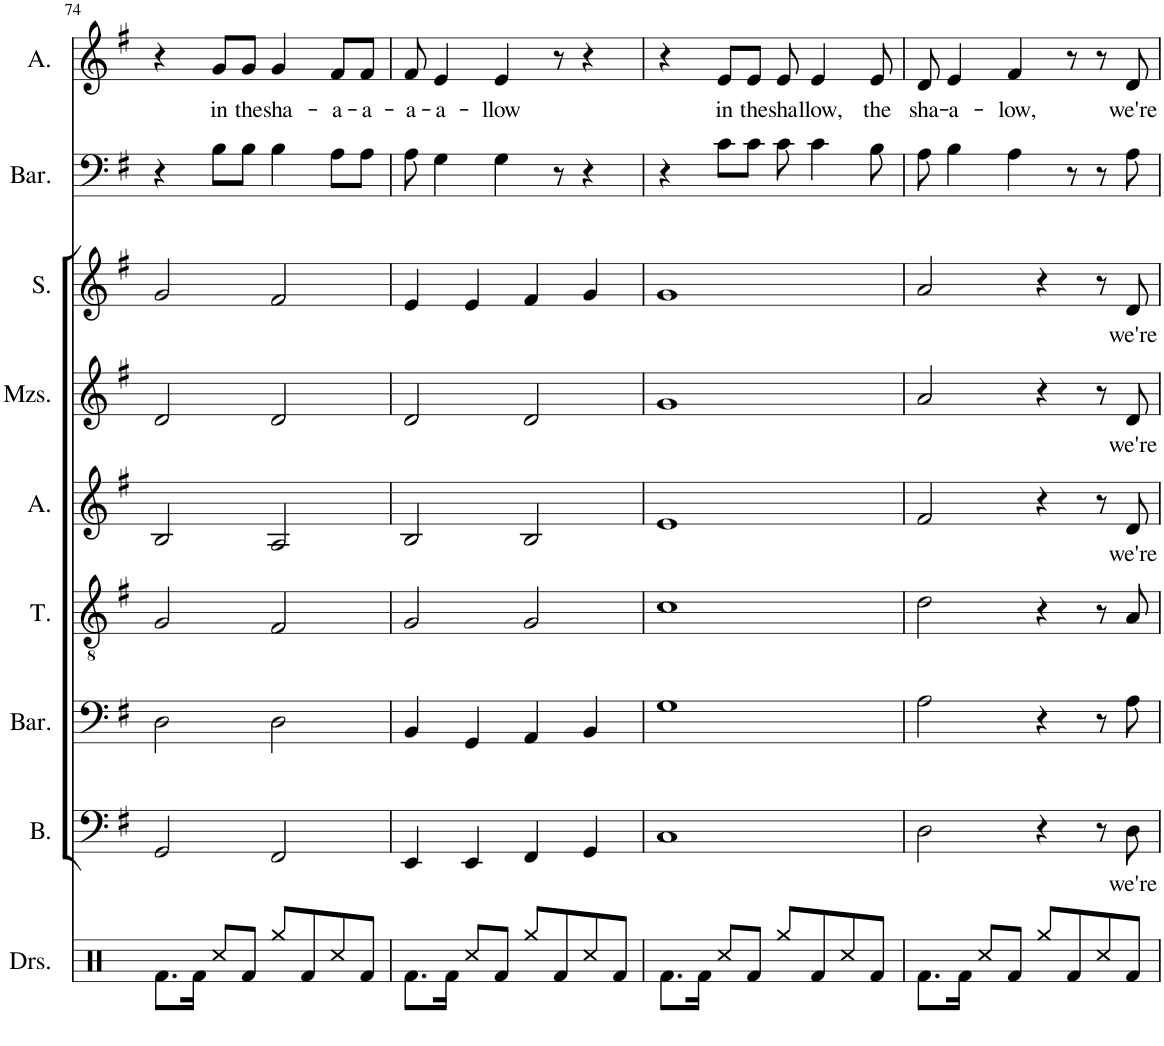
**kern	**kern	**text	**kern	**kern	**kern	**text	**kern	**text	**kern	**text	**kern	**kern	**text
*part9	*part8	*part8	*part7	*part6	*part5	*part5	*part4	*part4	*part3	*part3	*part2	*part1	*part1
*staff9	*staff8	*staff8	*staff7	*staff6	*staff5	*staff5	*staff4	*staff4	*staff3	*staff3	*staff2	*staff1	*staff1
*I"Drumset	*I"Bass	*	*I"Baritone	*I"Tenor	*I"Alto	*	*I"Mezzo-soprano	*	*I"Soprano	*	*I"Baritone	*I"Alto	*
*I'Drs.	*I'B.	*	*I'Bar.	*I'T.	*I'A.	*	*I'Mzs.	*	*I'S.	*	*I'Bar.	*I'A.	*
!!LO:PB:g=z
*clefX	*clefF4	*	*clefF4	*clefGv2	*clefG2	*	*clefG2	*	*clefG2	*	*clefF4	*clefG2	*
*k[]	*k[f#]	*	*k[f#]	*k[f#]	*k[f#]	*	*k[f#]	*	*k[f#]	*	*k[f#]	*k[f#]	*
*M4/4	*M4/4	*	*M4/4	*M4/4	*M4/4	*	*M4/4	*	*M4/4	*	*M4/4	*M4/4	*
=74	=74	=74	=74	=74	=74	=74	=74	=74	=74	=74	=74	=74	=74
8.Rf\L	2GG/	.	2D\	2G/	2B/	.	2d/	.	2g/	.	4r	4r	.
16Rf\Jk	.	.	.	.	.	.	.	.	.	.	.	.	.
!	!	!	!	!	!	!	!	!	!	!	!	!	!LO:LY:b
8Rcc/L	.	.	.	.	.	.	.	.	.	.	8B\L	8g/L	in
!	!	!	!	!	!	!	!	!	!	!	!	!	!LO:LY:b
8Rf/J	.	.	.	.	.	.	.	.	.	.	8B\J	8g/J	the
!	!	!	!	!	!	!	!	!	!	!	!	!	!LO:LY:b
8Rgg/L	2FF#/	.	2D\	2F#/	2A/	.	2d/	.	2f#/	.	4B\	4g/	sha-
8Rf/	.	.	.	.	.	.	.	.	.	.	.	.	.
!	!	!	!	!	!	!	!	!	!	!	!	!	!LO:LY:b
8Rcc/	.	.	.	.	.	.	.	.	.	.	8A\L	8f#/L	-a-
!	!	!	!	!	!	!	!	!	!	!	!	!	!LO:LY:b
8Rf/J	.	.	.	.	.	.	.	.	.	.	8A\J	8f#/J	-a-
=75	=75	=75	=75	=75	=75	=75	=75	=75	=75	=75	=75	=75	=75
!	!	!	!	!	!	!	!	!	!	!	!	!	!LO:LY:b
8.Rf\L	4EE/	.	4BB/	2G/	2B/	.	2d/	.	4e/	.	8A\	8f#/	-a-
!	!	!	!	!	!	!	!	!	!	!	!	!	!LO:LY:b
.	.	.	.	.	.	.	.	.	.	.	4G\	4e/	-a-
16Rf\Jk	.	.	.	.	.	.	.	.	.	.	.	.	.
8Rcc/L	4EE/	.	4GG/	.	.	.	.	.	4e/	.	.	.	.
!	!	!	!	!	!	!	!	!	!	!	!	!	!LO:LY:b
8Rf/J	.	.	.	.	.	.	.	.	.	.	4G\	4e/	-llow
8Rgg/L	4FF#/	.	4AA/	2G/	2B/	.	2d/	.	4f#/	.	.	.	.
8Rf/	.	.	.	.	.	.	.	.	.	.	8r	8r	.
8Rcc/	4GG/	.	4BB/	.	.	.	.	.	4g/	.	4r	4r	.
8Rf/J	.	.	.	.	.	.	.	.	.	.	.	.	.
=76	=76	=76	=76	=76	=76	=76	=76	=76	=76	=76	=76	=76	=76
8.Rf\L	1C	.	1G	1c	1e	.	1g	.	1g	.	4r	4r	.
16Rf\Jk	.	.	.	.	.	.	.	.	.	.	.	.	.
!	!	!	!	!	!	!	!	!	!	!	!	!	!LO:LY:b
8Rcc/L	.	.	.	.	.	.	.	.	.	.	8c\L	8e/L	in
!	!	!	!	!	!	!	!	!	!	!	!	!	!LO:LY:b
8Rf/J	.	.	.	.	.	.	.	.	.	.	8c\J	8e/J	the
!	!	!	!	!	!	!	!	!	!	!	!	!	!LO:LY:b
8Rgg/L	.	.	.	.	.	.	.	.	.	.	8c\	8e/	sha-
!	!	!	!	!	!	!	!	!	!	!	!	!	!LO:LY:b
8Rf/	.	.	.	.	.	.	.	.	.	.	4c\	4e/	-llow,
8Rcc/	.	.	.	.	.	.	.	.	.	.	.	.	.
!	!	!	!	!	!	!	!	!	!	!	!	!	!LO:LY:b
8Rf/J	.	.	.	.	.	.	.	.	.	.	8B\	8e/	the
=77	=77	=77	=77	=77	=77	=77	=77	=77	=77	=77	=77	=77	=77
!	!	!	!	!	!	!	!	!	!	!	!	!	!LO:LY:b
8.Rf\L	2D\	.	2A\	2d\	2f#/	.	2a/	.	2a/	.	8A\	8d/	sha-
!	!	!	!	!	!	!	!	!	!	!	!	!	!LO:LY:b
.	.	.	.	.	.	.	.	.	.	.	4B\	4e/	-a-
16Rf\Jk	.	.	.	.	.	.	.	.	.	.	.	.	.
8Rcc/L	.	.	.	.	.	.	.	.	.	.	.	.	.
!	!	!	!	!	!	!	!	!	!	!	!	!	!LO:LY:b
8Rf/J	.	.	.	.	.	.	.	.	.	.	4A\	4f#/	-low,
8Rgg/L	4r	.	4r	4r	4r	.	4r	.	4r	.	.	.	.
8Rf/	.	.	.	.	.	.	.	.	.	.	8r	8r	.
8Rcc/	8r	.	8r	8r	8r	.	8r	.	8r	.	8r	8r	.
!	!	!LO:LY:b	!	!	!	!LO:LY:b	!	!LO:LY:b	!	!LO:LY:b	!	!	!LO:LY:b
8Rf/J	8D\	we're	8A\	8A/	8d/	we're	8d/	we're	8d/	we're	8A\	8d/	we're
=	=	=	=	=	=	=	=	=	=	=	=	=	=
*-	*-	*-	*-	*-	*-	*-	*-	*-	*-	*-	*-	*-	*-
